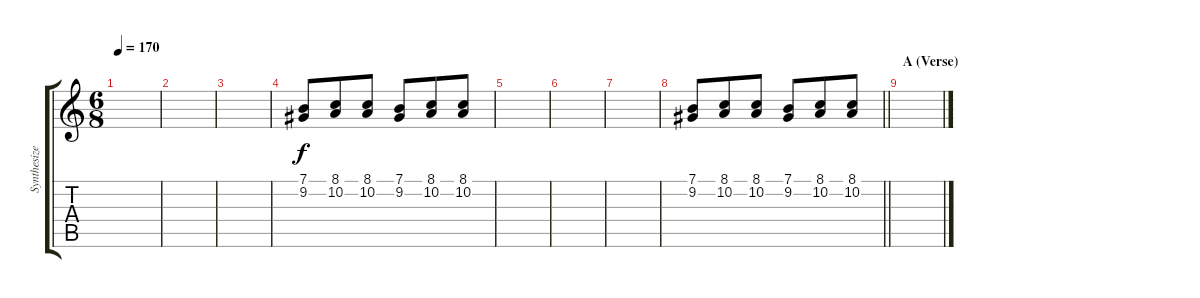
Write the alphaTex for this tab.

\track ("Synthesizer (Orchestra Hit)" "Synthesize") {instrument orchestrahit}
\staff {score tabs}
\tuning (E4 B3 G3 D3 A2 E2) {hide}
\ts (6 8)
\tempo 170
\clef g2
\ks c
|
|
|
(7.1 9.2).8 (8.1 10.2).8 (8.1 10.2).8 (7.1 9.2).8 (8.1 10.2).8 (8.1 10.2).8 |
|
|
|
\barLineRight lightlight
(7.1 9.2).8 (8.1 10.2).8 (8.1 10.2).8 (7.1 9.2).8 (8.1 10.2).8 (8.1 10.2).8 |
\section ("" "A (Verse)")
